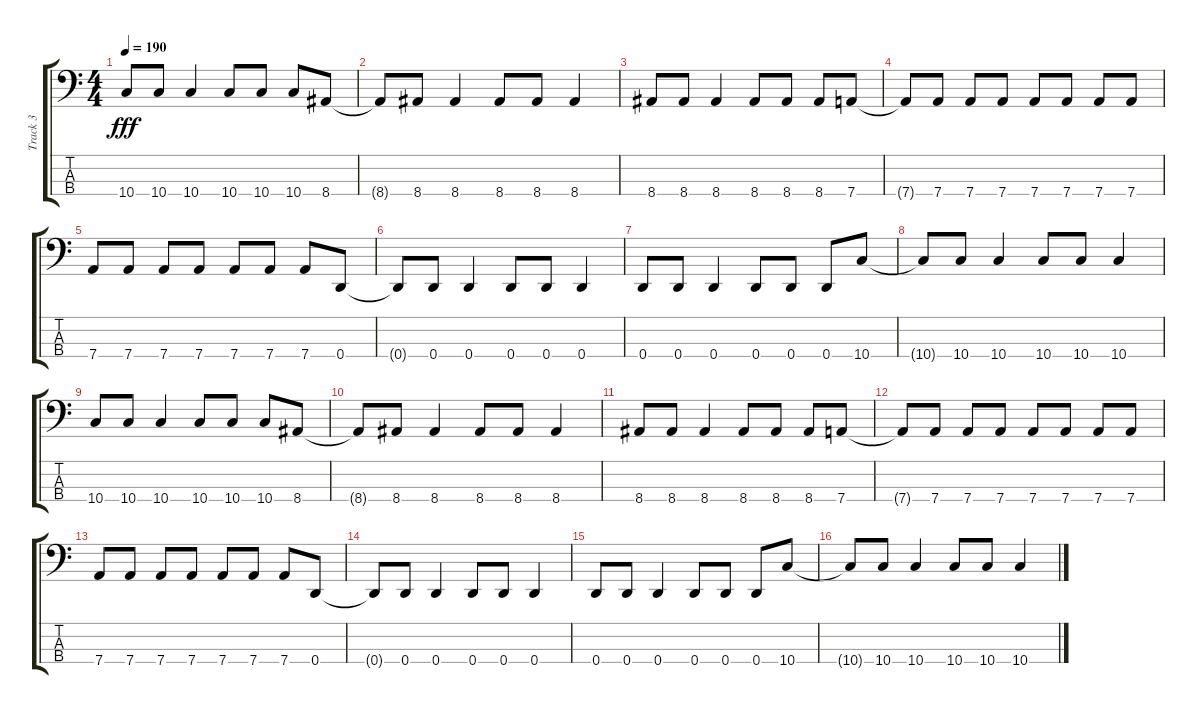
\track ("Track 3" "Track 3") {instrument electricbassfinger}
\staff {score tabs}
\tuning (G2 D2 A1 D1) {hide}
\ts (4 4)
\tempo 190
\clef f4
\ks c
10.4.8{dy fff} 10.4.8 10.4.4 10.4.8 10.4.8 10.4.8 8.4.8 |
8.4{t}.8 8.4.8 8.4.4 8.4.8 8.4.8 8.4.4 |
8.4.8 8.4.8 8.4.4 8.4.8 8.4.8 8.4.8 7.4.8 |
7.4{t}.8 7.4.8 7.4.8 7.4.8 7.4.8 7.4.8 7.4.8 7.4.8 |
7.4.8 7.4.8 7.4.8 7.4.8 7.4.8 7.4.8 7.4.8 0.4.8 |
0.4{t}.8 0.4.8 0.4.4 0.4.8 0.4.8 0.4.4 |
0.4.8 0.4.8 0.4.4 0.4.8 0.4.8 0.4.8 10.4.8 |
10.4{t}.8 10.4.8 10.4.4 10.4.8 10.4.8 10.4.4 |
10.4.8 10.4.8 10.4.4 10.4.8 10.4.8 10.4.8 8.4.8 |
8.4{t}.8 8.4.8 8.4.4 8.4.8 8.4.8 8.4.4 |
8.4.8 8.4.8 8.4.4 8.4.8 8.4.8 8.4.8 7.4.8 |
7.4{t}.8 7.4.8 7.4.8 7.4.8 7.4.8 7.4.8 7.4.8 7.4.8 |
7.4.8 7.4.8 7.4.8 7.4.8 7.4.8 7.4.8 7.4.8 0.4.8 |
0.4{t}.8 0.4.8 0.4.4 0.4.8 0.4.8 0.4.4 |
0.4.8 0.4.8 0.4.4 0.4.8 0.4.8 0.4.8 10.4.8 |
10.4{t}.8 10.4.8 10.4.4 10.4.8 10.4.8 10.4.4
